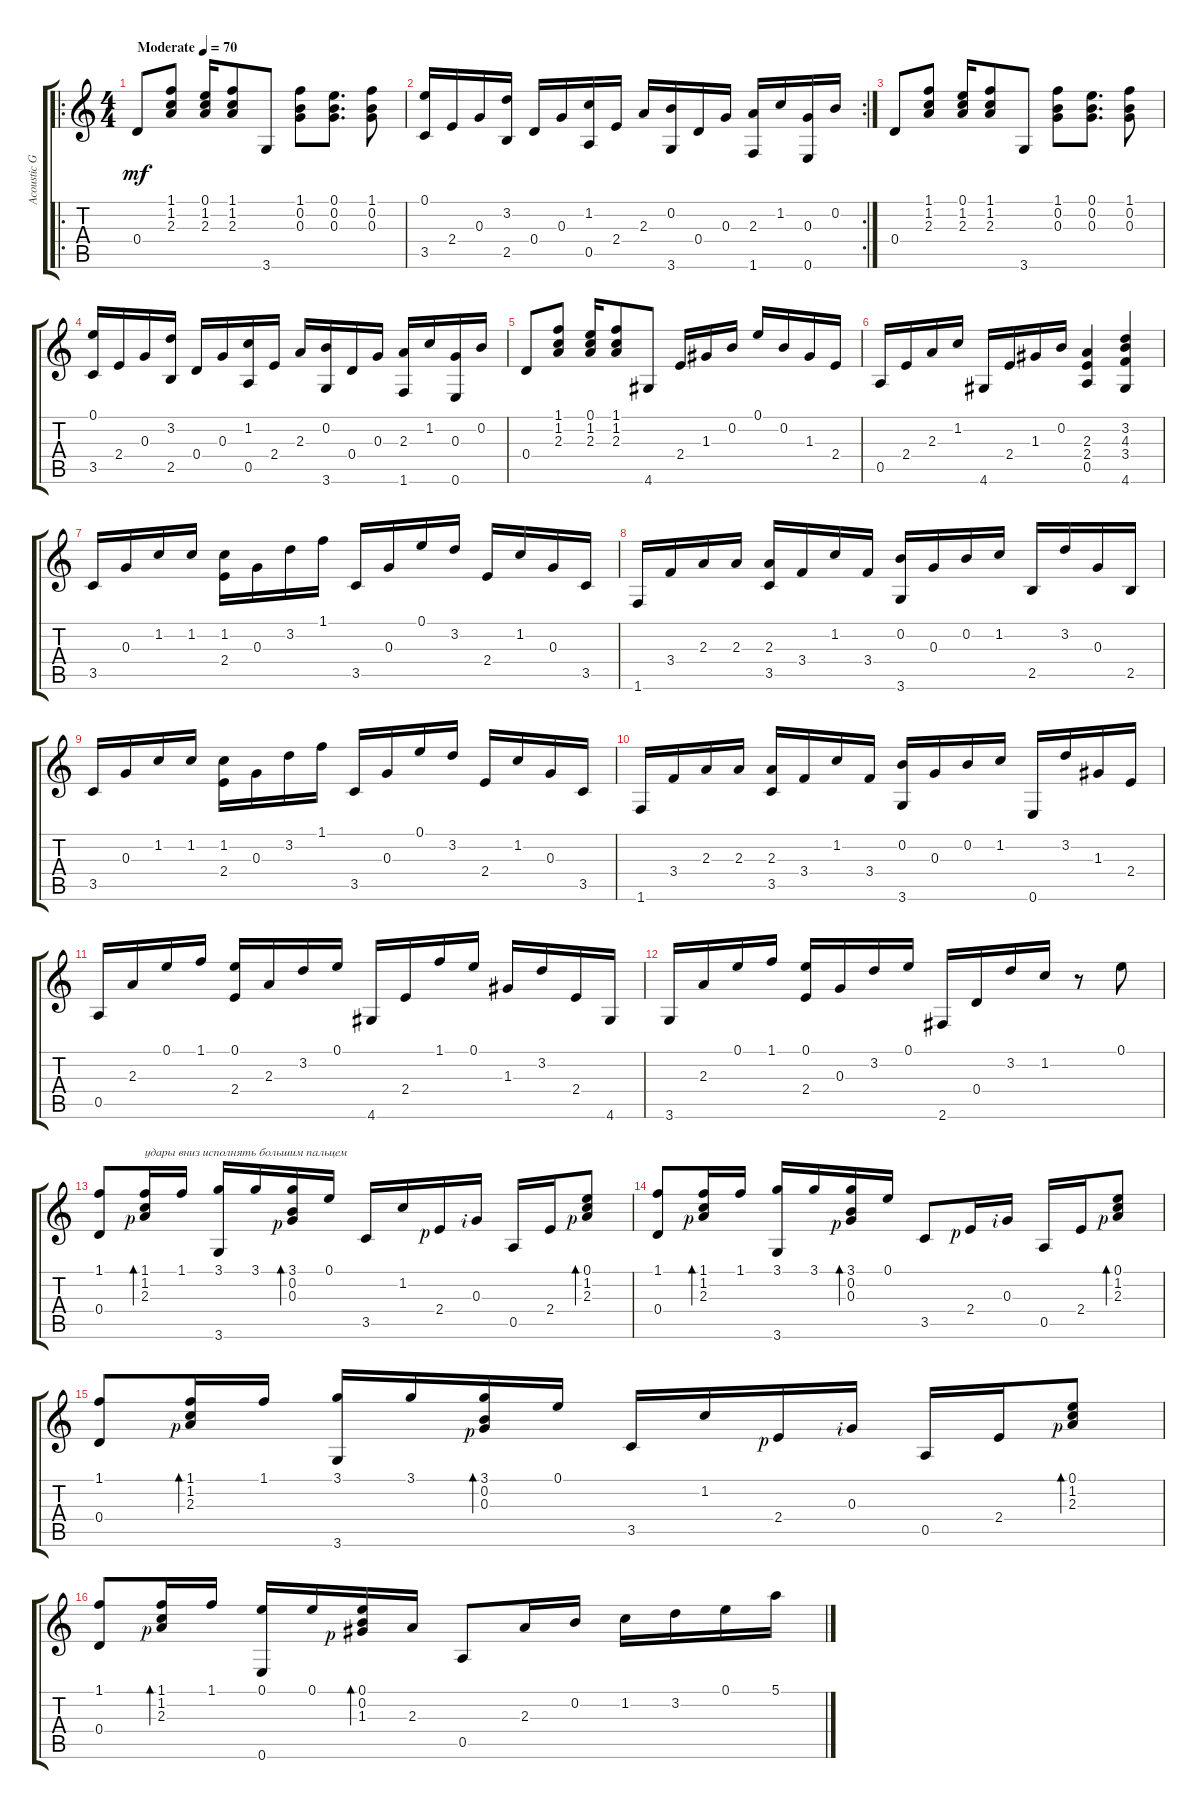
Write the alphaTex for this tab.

\track ("Acoustic Guitar" "Acoustic G") {instrument acousticguitarnylon}
\staff {score tabs}
\tuning (E4 B3 G3 D3 A2 E2) {hide}
\ro
\ts (4 4)
\tempo (70 "Moderate")
\clef g2
\ks c
0.4.8{dy mf instrument acousticguitarnylon} (1.1 1.2 2.3).8 (0.1 1.2 2.3).16 (1.1 1.2 2.3).8 3.6.8 (1.1 0.2 0.3).8 (0.1 0.2 0.3).8{d} (1.1 0.2 0.3).8 |
\rc 2
(0.1 3.5).16 2.4.16 0.3.16 (3.2 2.5).16 0.4.16 0.3.16 (1.2 0.5).16 2.4.16 2.3.16 (0.2 3.6).16 0.4.16 0.3.16 (2.3 1.6).16 1.2.16 (0.3 0.6).16 0.2.16 |
0.4.8 (1.1 1.2 2.3).8 (0.1 1.2 2.3).16 (1.1 1.2 2.3).8 3.6.8 (1.1 0.2 0.3).8 (0.1 0.2 0.3).8{d} (1.1 0.2 0.3).8 |
(0.1 3.5).16 2.4.16 0.3.16 (3.2 2.5).16 0.4.16 0.3.16 (1.2 0.5).16 2.4.16 2.3.16 (0.2 3.6).16 0.4.16 0.3.16 (2.3 1.6).16 1.2.16 (0.3 0.6).16 0.2.16 |
0.4.8 (1.1 1.2 2.3).8 (0.1 1.2 2.3).16 (1.1 1.2 2.3).8 4.6.8 2.4.16 1.3.16 0.2.16 0.1.16 0.2.16 1.3.16 2.4.16 |
0.5.16 2.4.16 2.3.16 1.2.16 4.6.16 2.4.16 1.3.16 0.2.16 (2.3 2.4 0.5).4 (3.2 4.3 3.4 4.6).4 |
3.5.16 0.3.16 1.2.16 1.2.16 (1.2 2.4).16 0.3.16 3.2.16 1.1.16 3.5.16 0.3.16 0.1.16 3.2.16 2.4.16 1.2.16 0.3.16 3.5.16 |
1.6.16 3.4.16 2.3.16 2.3.16 (2.3 3.5).16 3.4.16 1.2.16 3.4.16 (0.2 3.6).16 0.3.16 0.2.16 1.2.16 2.5.16 3.2.16 0.3.16 2.5.16 |
3.5.16 0.3.16 1.2.16 1.2.16 (1.2 2.4).16 0.3.16 3.2.16 1.1.16 3.5.16 0.3.16 0.1.16 3.2.16 2.4.16 1.2.16 0.3.16 3.5.16 |
1.6.16 3.4.16 2.3.16 2.3.16 (2.3 3.5).16 3.4.16 1.2.16 3.4.16 (0.2 3.6).16 0.3.16 0.2.16 1.2.16 0.6.16 3.2.16 1.3.16 2.4.16 |
0.5.16 2.3.16 0.1.16 1.1.16 (0.1 2.4).16 2.3.16 3.2.16 0.1.16 4.6.16 2.4.16 1.1.16 0.1.16 1.3.16 3.2.16 2.4.16 4.6.16 |
3.6.16 2.3.16 0.1.16 1.1.16 (0.1 2.4).16 0.3.16 3.2.16 0.1.16 2.6.16 0.4.16 3.2.16 1.2.16 r.8 0.1.8 |
(1.1 0.4).8 (1.1 1.2 2.3{rf 1}).16{bd 30 txt "удары вниз исполнять большим пальцем"} 1.1.16 (3.1 3.6).16 3.1.16 (3.1 0.2 0.3{rf 1}).16{bd 30} 0.1.16 3.5.16 1.2.16 2.4{rf 1}.16 0.3{rf 2}.16 0.5.16 2.4.16 (0.1 1.2 2.3{rf 1}).8{bd 30} |
(1.1 0.4).8 (1.1 1.2 2.3{rf 1}).16{bd 30} 1.1.16 (3.1 3.6).16 3.1.16 (3.1 0.2 0.3{rf 1}).16{bd 30} 0.1.16 3.5.8 2.4{rf 1}.16 0.3{rf 2}.16 0.5.16 2.4.16 (0.1 1.2 2.3{rf 1}).8{bd 30} |
(1.1 0.4).8 (1.1 1.2 2.3{rf 1}).16{bd 30} 1.1.16 (3.1 3.6).16 3.1.16 (3.1 0.2 0.3{rf 1}).16{bd 30} 0.1.16 3.5.16 1.2.16 2.4{rf 1}.16 0.3{rf 2}.16 0.5.16 2.4.16 (0.1 1.2 2.3{rf 1}).8{bd 30} |
(1.1 0.4).8 (1.1 1.2 2.3{rf 1}).16{bd 30} 1.1.16 (0.1 0.6).16 0.1.16 (0.1 0.2 1.3{rf 1}).16{bd 30} 2.3.16 0.5.8 2.3.16 0.2.16 1.2.16 3.2.16 0.1.16 5.1.16
